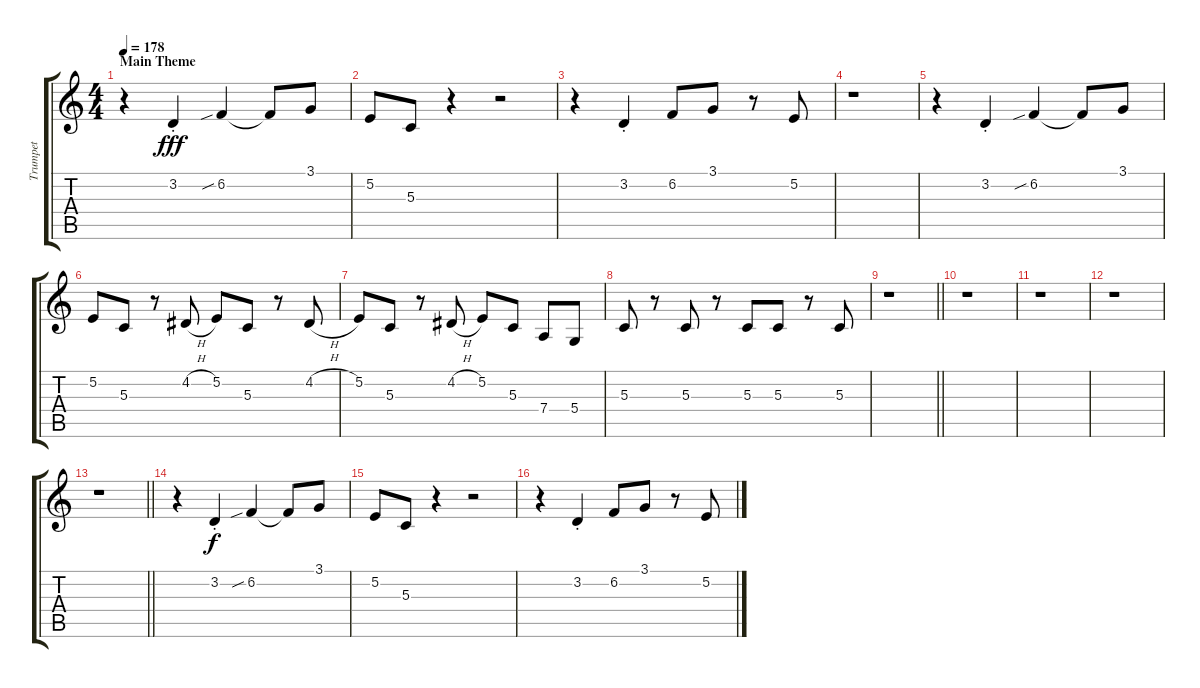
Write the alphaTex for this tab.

\track ("Trumpet" "Trumpet") {instrument trumpet}
\staff {score tabs}
\tuning (E4 B3 G3 D3 A2 E2) {hide}
\ts (4 4)
\section ("" "Main Theme")
\tempo 178
\clef g2
\ks c
r.4{dy fff} 3.2{st}.4 6.2{sib}.4 6.2{t}.8 3.1.8 |
5.2.8 5.3.8 r.4 r.2 |
r.4 3.2{st}.4 6.2.8 3.1.8 r.8 5.2.8 |
r.1 |
r.4 3.2{st}.4 6.2{sib}.4 6.2{t}.8 3.1.8 |
5.2.8 5.3.8 r.8 4.2{h}.8 5.2.8 5.3.8 r.8 4.2{h}.8 |
5.2.8 5.3.8 r.8 4.2{h}.8 5.2.8 5.3.8 7.4.8 5.4.8 |
5.3.8 r.8 5.3.8 r.8 5.3.8 5.3.8 r.8 5.3.8 |
\barLineRight lightlight
r.1 |
r.1 |
r.1 |
r.1 |
\barLineRight lightlight
r.1 |
r.4 3.2{st}.4{dy f} 6.2{sib}.4 6.2{t}.8 3.1.8 |
5.2.8 5.3.8 r.4 r.2 |
r.4 3.2{st}.4 6.2.8 3.1.8 r.8 5.2.8
